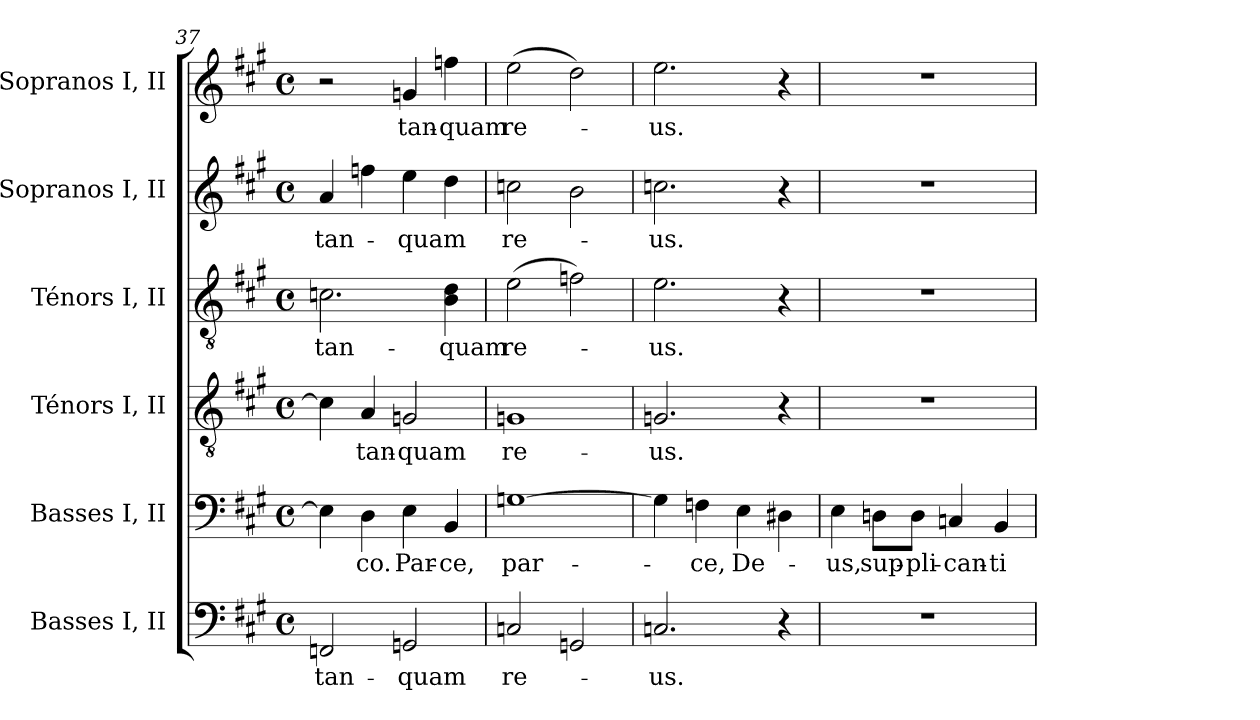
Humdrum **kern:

**kern	**text	**kern	**text	**kern	**text	**kern	**text	**kern	**text	**kern	**text
*part6	*part6	*part5	*part5	*part4	*part4	*part3	*part3	*part2	*part2	*part1	*part1
*staff6	*staff6	*staff5	*staff5	*staff4	*staff4	*staff3	*staff3	*staff2	*staff2	*staff1	*staff1
*I"Basses     I, II	*	*I"Basses     I, II	*	*I"Ténors     I, II	*	*I"Ténors     I, II	*	*I"Sopranos I, II	*	*I"Sopranos I, II	*
*I'Basses	*	*I'Basses	*	*I'Tén.	*	*I'Tén.	*	*I'Sopr.	*	*I'Sopr.	*
*clefF4	*	*clefF4	*	*clefGv2	*	*clefGv2	*	*clefG2	*	*clefG2	*
*	*	*	*	*ITrd7c12	*	*ITrd7c12	*	*	*	*	*
*k[f#c#g#]	*	*k[f#c#g#]	*	*k[f#c#g#]	*	*k[f#c#g#]	*	*k[f#c#g#]	*	*k[f#c#g#]	*
*A:	*	*A:	*	*A:	*	*A:	*	*A:	*	*A:	*
*M4/4	*	*M4/4	*	*M4/4	*	*M4/4	*	*M4/4	*	*M4/4	*
*met(c)	*	*met(c)	*	*met(c)	*	*met(c)	*	*met(c)	*	*met(c)	*
=37	=37	=37	=37	=37	=37	=37	=37	=37	=37	=37	=37
!	!LO:LY:b:color=#000000	!	!	!	!	!	!	!	!	!	!
!	!	!	!	!	!	!	!LO:LY:b:color=#000000	!	!	!	!
!	!	!	!	!	!	!	!	!	!LO:LY:b:color=#000000	!	!
2FFni/	tan-	4Ei\]	.	4Ci\]	.	2.Cni\	tan-	4ai/	tan-	2r	.
!	!	!	!LO:LY:b:color=#000000	!	!	!	!	!	!	!	!
!	!	!	!	!	!LO:LY:b:color=#000000	!	!	!	!	!	!
.	.	4Di\	-co.	4AAi/	tan-	.	.	4ffni\	.	.	.
!	!LO:LY:b:color=#000000	!	!	!	!	!	!	!	!	!	!
!	!	!	!LO:LY:b:color=#000000	!	!	!	!	!	!	!	!
!	!	!	!	!	!LO:LY:b:color=#000000	!	!	!	!	!	!
!	!	!	!	!	!	!	!	!	!LO:LY:b:color=#000000	!	!
!	!	!	!	!	!	!	!	!	!	!	!LO:LY:b:color=#000000
2GGni/	-quam	4Ei\	Par-	2GGni/	-quam	.	.	4eei\	-quam	4gni/	tan-
!	!	!	!LO:LY:b:color=#000000	!	!	!	!	!	!	!	!
!	!	!	!	!	!	!	!LO:LY:b:color=#000000	!	!	!	!
!	!	!	!	!	!	!	!	!	!	!	!LO:LY:b:color=#000000
.	.	4BBi/	-ce,	.	.	4BBi\ 4Di	-quam	4ddi\	.	4ffni\	-quam
=38	=38	=38	=38	=38	=38	=38	=38	=38	=38	=38	=38
!	!LO:LY:b:color=#000000	!	!	!	!	!	!	!	!	!	!
!	!	!	!LO:LY:b:color=#000000	!	!	!	!	!	!	!	!
!	!	!	!	!	!LO:LY:b:color=#000000	!	!	!	!	!	!
!	!	!	!	!	!	!	!LO:LY:b:color=#000000	!	!	!	!
!	!	!	!	!	!	!	!	!	!LO:LY:b:color=#000000	!	!
!	!	!	!	!	!	!	!	!	!	!	!LO:LY:b:color=#000000
2Cni/	re-	[>1Gni	par-	1GGni	re-	(2Ei\	re-	2ccni\	re-	(2eei\	re-
2GGni/	.	.	.	.	.	2Fni\)	.	2bi\	.	2ddi\)	.
!!LO:PB:g=z
=39	=39	=39	=39	=39	=39	=39	=39	=39	=39	=39	=39
!	!LO:LY:b:color=#000000	!	!	!	!	!	!	!	!	!	!
!	!	!	!	!	!LO:LY:b:color=#000000	!	!	!	!	!	!
!	!	!	!	!	!	!	!LO:LY:b:color=#000000	!	!	!	!
!	!	!	!	!	!	!	!	!	!LO:LY:b:color=#000000	!	!
!	!	!	!	!	!	!	!	!	!	!	!LO:LY:b:color=#000000
2.Cni/	-us.	4Gi\]	.	2.GGni/	-us.	2.Ei\	-us.	2.ccni\	-us.	2.eei\	-us.
!	!	!	!LO:LY:b:color=#000000	!	!	!	!	!	!	!	!
.	.	4Fni\	-ce,	.	.	.	.	.	.	.	.
!	!	!	!LO:LY:b:color=#000000	!	!	!	!	!	!	!	!
.	.	4Ei\	De-	.	.	.	.	.	.	.	.
4r	.	4D#Xi\	.	4r	.	4r	.	4r	.	4r	.
=40	=40	=40	=40	=40	=40	=40	=40	=40	=40	=40	=40
!	!	!	!LO:LY:b:color=#000000	!	!	!	!	!	!	!	!
1r	.	4Ei\	-us,	1r	.	1r	.	1r	.	1r	.
!	!	!	!LO:LY:b:color=#000000	!	!	!	!	!	!	!	!
.	.	8Dni\L	sup-	.	.	.	.	.	.	.	.
!	!	!	!LO:LY:b:color=#000000	!	!	!	!	!	!	!	!
.	.	8Di\J	-pli-	.	.	.	.	.	.	.	.
!	!	!	!LO:LY:b:color=#000000	!	!	!	!	!	!	!	!
.	.	4Cni/	-can-	.	.	.	.	.	.	.	.
!	!	!	!LO:LY:b:color=#000000	!	!	!	!	!	!	!	!
.	.	4BBi/	-ti	.	.	.	.	.	.	.	.
=	=	=	=	=	=	=	=	=	=	=	=
*-	*-	*-	*-	*-	*-	*-	*-	*-	*-	*-	*-
